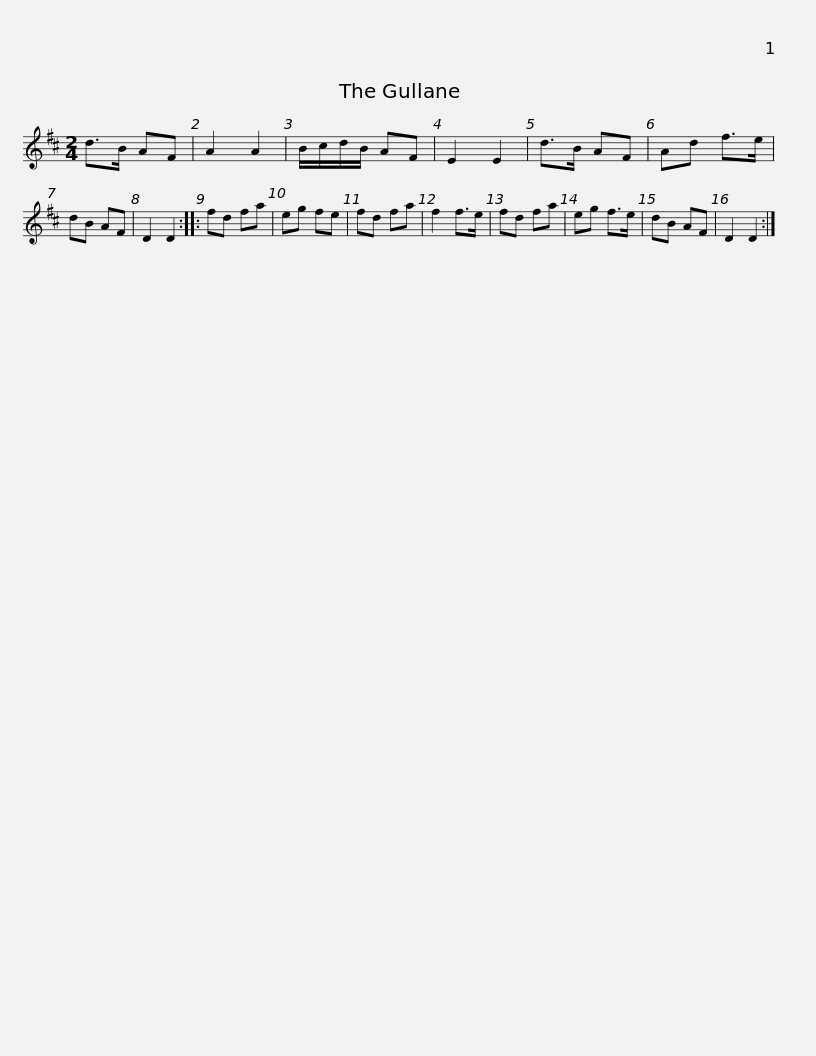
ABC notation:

X:1
L:1/8
M:2/4
I:linebreak $
K:D
V:1 treble
V:1
 d>B AF | A2 A2 | B/c/d/B/ AF | E2 E2 | d>B AF | %5
 Ad f>e | dB AF | D2 D2 :: fd fa | eg fe | %10
 fd fa |$ f2 f>e | fd fa | eg f>e | dB AF | %15
 D2 D2 :| %16
